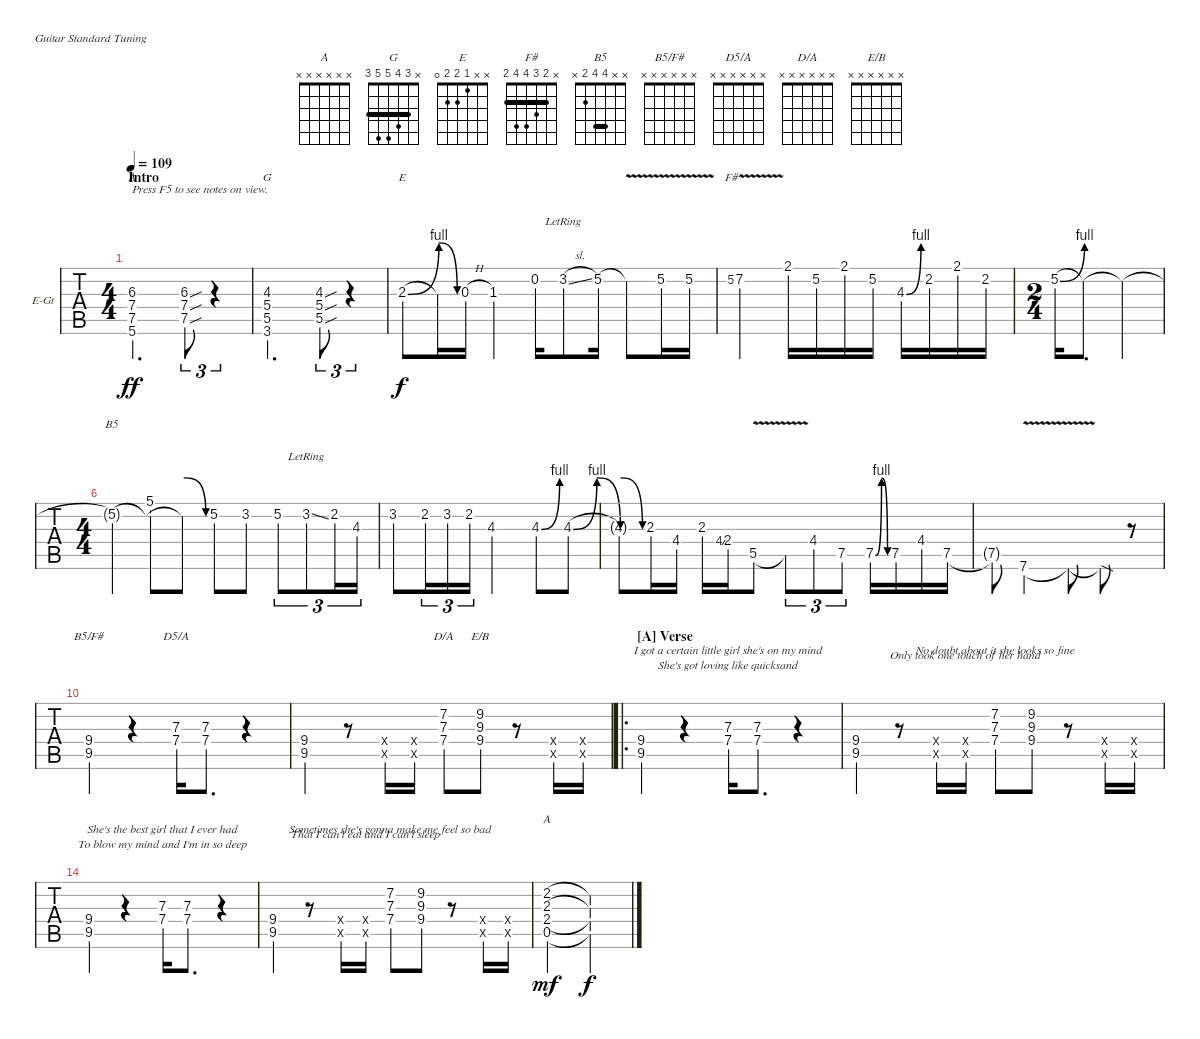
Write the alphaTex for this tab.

\bracketExtendMode nobrackets
\firstSystemTrackNameOrientation horizontal
\otherSystemsTrackNameOrientation horizontal
\defaultBarNumberDisplay FirstOfSystem
\track ("Lead Guitar" "E-Gt") {instrument distortionguitar}
\staff {tabs}
\tuning (E4 B3 G3 D3 A2 E2)
\chord ("A" x 5 6 7 7 5) {firstfret 5 showfingering false barre 5}
\chord ("G" x 3 4 5 5 3) {showfingering false barre 3}
\chord ("E" x x 1 2 2 0) {showfingering false}
\chord ("F#" x 2 3 4 4 2) {showfingering false barre 2}
\chord ("B5" x x 4 4 2 x) {showfingering false barre 4}
\chord ("B5/F#" x x x x x x)
\chord ("D5/A" x x x x x x)
\chord ("D/A" x x x x x x)
\chord ("E/B" x x x x x x)
\chord ("A" x x x x x x)
\ts (4 4)
\beaming (8 2 2 2 2)
\section ("" "Intro")
\scale
0.300728
\tempo 109
\accidentals auto
\clef g2
\ottava regular
\simile none
\ks bminor
(5.6 7.5 7.4 6.3).2{d ch "A" txt "Press F5 to see notes on view." lyrics (0 "") lyrics (1 "") lyrics (2 "") lyrics (3 "") lyrics (4 "") dy ff instrument distortionguitar} (7.5{sou} 7.4{sou} 6.3{sou}).8{tu (3 2) lyrics (0 "") lyrics (1 "") lyrics (2 "") lyrics (3 "") lyrics (4 "")} r.4{tu (3 2)} |
\scale
0.24974 (3.6 5.5 5.4 4.3).2{d ch "G" lyrics (0 "") lyrics (1 "") lyrics (2 "") lyrics (3 "") lyrics (4 "")} (5.5{sou} 5.4{sou} 4.3{sou}).8{tu (3 2) lyrics (0 "") lyrics (1 "") lyrics (2 "") lyrics (3 "") lyrics (4 "")} r.4{tu (3 2)} |
\scale
0.274714 2.3{be (bend 0 0 15 4)}.8{ch "E" lyrics (0 "") lyrics (1 "") lyrics (2 "") lyrics (3 "") lyrics (4 "") dy f} 2.3{be (release 0 4 15 0) t}.16{lyrics (0 "") lyrics (1 "") lyrics (2 "") lyrics (3 "") lyrics (4 "")} 0.3{h}.16{lyrics (0 "") lyrics (1 "") lyrics (2 "") lyrics (3 "") lyrics (4 "")} 1.3.4{lyrics (0 "") lyrics (1 "") lyrics (2 "") lyrics (3 "") lyrics (4 "")} 0.2.16 3.2{sl lr}.8{lyrics (0 "") lyrics (1 "") lyrics (2 "") lyrics (3 "") lyrics (4 "")} 5.2.16{lyrics (0 "") lyrics (1 "") lyrics (2 "") lyrics (3 "") lyrics (4 "")} 5.2{v t}.8 5.2{v}.16 5.2{v}.16 |
\scale
0.174818 5.2.8{ch "F#" lyrics (0 "") lyrics (1 "") lyrics (2 "") lyrics (3 "") lyrics (4 "") gr} 7.2{v}.2{lyrics (0 "") lyrics (1 "") lyrics (2 "") lyrics (3 "") lyrics (4 "")} 2.1.16{lyrics (0 "") lyrics (1 "") lyrics (2 "") lyrics (3 "") lyrics (4 "")} 5.2.16 2.1.16 5.2.16 4.3{be (bend 0 0 15 4)}.16 2.2.16 2.1.16 2.2.16 |
\ts (2 4)
\scale
0.0793651 5.2{be (bend 0 0 15 4)}.16 5.2{be (hold 0 0 60 0) t}.8{d} 5.2{t}.4 |
\ts (4 4)
\scale
0.347821 5.2{t}.4{ch "B5" lyrics (0 "") lyrics (1 "") lyrics (2 "") lyrics (3 "") lyrics (4 "")} (5.1 5.2{t}).8{lyrics (0 "") lyrics (1 "") lyrics (2 "") lyrics (3 "") lyrics (4 "")} 5.2{be (prebendrelease 0 4 15 0) t}.8{lyrics (0 "") lyrics (1 "") lyrics (2 "") lyrics (3 "") lyrics (4 "")} 5.2.8{lyrics (0 "") lyrics (1 "") lyrics (2 "") lyrics (3 "") lyrics (4 "")} 3.2.8{lyrics (0 "") lyrics (1 "") lyrics (2 "") lyrics (3 "") lyrics (4 "")} 5.2.8{tu (3 2) lyrics (0 "") lyrics (1 "") lyrics (2 "") lyrics (3 "") lyrics (4 "")} 3.2{ss lr}.8{tu (3 2)} 2.2.16{tu (3 2) lyrics (0 "") lyrics (1 "") lyrics (2 "") lyrics (3 "") lyrics (4 "")} 4.3.16{tu (3 2) lyrics (0 "") lyrics (1 "") lyrics (2 "") lyrics (3 "") lyrics (4 "")} |
\scale
0.349206 3.2.8{lyrics (0 "") lyrics (1 "") lyrics (2 "") lyrics (3 "") lyrics (4 "") beam merge} 2.2.16{tu (3 2) lyrics (0 "") lyrics (1 "") lyrics (2 "") lyrics (3 "") lyrics (4 "")} 3.2.16{tu (3 2) lyrics (0 "") lyrics (1 "") lyrics (2 "") lyrics (3 "") lyrics (4 "")} 2.2.16{tu (3 2) lyrics (0 "") lyrics (1 "") lyrics (2 "") lyrics (3 "") lyrics (4 "")} 4.3.2{lyrics (0 "") lyrics (1 "") lyrics (2 "") lyrics (3 "") lyrics (4 "")} 4.3{be (bend 0 0 15 4)}.8{lyrics (0 "") lyrics (1 "") lyrics (2 "") lyrics (3 "") lyrics (4 "")} 4.3{be (bendrelease 0 0 10.2 4 20.4 4 30 0)}.8{lyrics (0 "") lyrics (1 "") lyrics (2 "") lyrics (3 "") lyrics (4 "")} |
4.3{be (release 0 4 15 0) t}.8{lyrics (0 "") lyrics (1 "") lyrics (2 "") lyrics (3 "") lyrics (4 "")} 2.3.16{lyrics (0 "") lyrics (1 "") lyrics (2 "") lyrics (3 "") lyrics (4 "")} 4.4.16{lyrics (0 "") lyrics (1 "") lyrics (2 "") lyrics (3 "") lyrics (4 "")} 2.3.16{lyrics (0 "") lyrics (1 "") lyrics (2 "") lyrics (3 "") lyrics (4 "") beam merge} 4.4{ss}.8{lyrics (0 "") lyrics (1 "") lyrics (2 "") lyrics (3 "") lyrics (4 "") gr beam merge} 2.4.16{lyrics (0 "") lyrics (1 "") lyrics (2 "") lyrics (3 "") lyrics (4 "")} 5.5{v}.8{lyrics (0 "") lyrics (1 "") lyrics (2 "") lyrics (3 "") lyrics (4 "")} 5.5{v t}.8{tu (3 2) lyrics (0 "") lyrics (1 "") lyrics (2 "") lyrics (3 "") lyrics (4 "")} 4.4.8{tu (3 2) lyrics (0 "") lyrics (1 "") lyrics (2 "") lyrics (3 "") lyrics (4 "")} 7.5.8{tu (3 2) lyrics (0 "") lyrics (1 "") lyrics (2 "") lyrics (3 "") lyrics (4 "")} 7.5{be (bendrelease 0 0 10.2 4 20.4 4 30 0)}.16{lyrics (0 "") lyrics (1 "") lyrics (2 "") lyrics (3 "") lyrics (4 "")} 7.5.16{lyrics (0 "") lyrics (1 "") lyrics (2 "") lyrics (3 "") lyrics (4 "")} 4.4.16 7.5.16 |
7.5{t}.8{lyrics (0 "") lyrics (1 "") lyrics (2 "") lyrics (3 "") lyrics (4 "")} 7.6{v}.2{lyrics (0 "") lyrics (1 "") lyrics (2 "") lyrics (3 "") lyrics (4 "")} 7.6{t}.8{lyrics (0 "") lyrics (1 "") lyrics (2 "") lyrics (3 "") lyrics (4 "")} 7.6{sod t}.8{lyrics (0 "") lyrics (1 "") lyrics (2 "") lyrics (3 "") lyrics (4 "")} r.8{lyrics (0 "") lyrics (1 "") lyrics (2 "") lyrics (3 "") lyrics (4 "")} |
(9.5 9.4).4{ch "B5/F#" lyrics (0 "") lyrics (1 "") lyrics (2 "") lyrics (3 "") lyrics (4 "")} r.4{lyrics (0 "") lyrics (1 "") lyrics (2 "") lyrics (3 "") lyrics (4 "")} (7.4 7.3).16{ch "D5/A" lyrics (0 "") lyrics (1 "") lyrics (2 "") lyrics (3 "") lyrics (4 "")} (7.3 7.4).8{d lyrics (0 "") lyrics (1 "") lyrics (2 "") lyrics (3 "") lyrics (4 "")} r.4{lyrics (0 "") lyrics (1 "") lyrics (2 "") lyrics (3 "") lyrics (4 "")} |
(9.4 9.5).4{lyrics (0 "") lyrics (1 "") lyrics (2 "") lyrics (3 "") lyrics (4 "")} r.8 (9.5{x} 9.4{x}).16{lyrics (0 "") lyrics (1 "") lyrics (2 "") lyrics (3 "") lyrics (4 "")} (9.4{x} 9.5{x}).16{lyrics (0 "") lyrics (1 "") lyrics (2 "") lyrics (3 "") lyrics (4 "")} (7.4 7.3 7.2).8{ch "D/A" lyrics (0 "") lyrics (1 "") lyrics (2 "") lyrics (3 "") lyrics (4 "")} (9.2 9.3 9.4).8{ch "E/B" lyrics (0 "") lyrics (1 "") lyrics (2 "") lyrics (3 "") lyrics (4 "")} r.8{lyrics (0 "") lyrics (1 "") lyrics (2 "") lyrics (3 "") lyrics (4 "")} (9.5{x} 9.4{x}).16 (9.4{x} 9.5{x}).16 |
\ro
\section ("A" "Verse")
(9.5 9.4).4{lyrics (0 "") lyrics (1 "") lyrics (2 "") lyrics (3 "") lyrics (4 "")} r.4 (7.4 7.3).16{lyrics (0 "I got a certain little girl she's on my mind") lyrics (1 "She's got loving like quicksand") lyrics (2 "") lyrics (3 "") lyrics (4 "")} (7.4 7.3).8{d lyrics (0 "") lyrics (1 "") lyrics (2 "") lyrics (3 "") lyrics (4 "")} r.4 |
(9.4 9.5).4{lyrics (0 "") lyrics (1 "") lyrics (2 "") lyrics (3 "") lyrics (4 "")} r.8 (9.5{x} 9.4{x}).16{lyrics (0 "") lyrics (1 "") lyrics (2 "") lyrics (3 "") lyrics (4 "")} (9.4{x} 9.5{x}).16{lyrics (0 "") lyrics (1 "Only took one touch of her hand") lyrics (2 "") lyrics (3 "") lyrics (4 "")} (7.4 7.3 7.2).8{lyrics (0 "No doubt about it she looks so fine") lyrics (1 "") lyrics (2 "") lyrics (3 "") lyrics (4 "")} (9.2 9.3 9.4).8{lyrics (0 "") lyrics (1 "") lyrics (2 "") lyrics (3 "") lyrics (4 "")} r.8 (9.5{x} 9.4{x}).16{lyrics (0 "") lyrics (1 "") lyrics (2 "") lyrics (3 "") lyrics (4 "")} (9.4{x} 9.5{x}).16{lyrics (0 "") lyrics (1 "") lyrics (2 "") lyrics (3 "") lyrics (4 "")} |
(9.5 9.4).4{lyrics (0 "") lyrics (1 "") lyrics (2 "") lyrics (3 "") lyrics (4 "")} r.4 (7.4 7.3).16{lyrics (0 "She's the best girl that I ever had") lyrics (1 "To blow my mind and I'm in so deep") lyrics (2 "") lyrics (3 "") lyrics (4 "")} (7.4 7.3).8{d lyrics (0 "") lyrics (1 "") lyrics (2 "") lyrics (3 "") lyrics (4 "")} r.4 |
(9.4 9.5).4{lyrics (0 "") lyrics (1 "") lyrics (2 "") lyrics (3 "") lyrics (4 "")} r.8 (9.5{x} 9.4{x}).16{lyrics (0 "") lyrics (1 "") lyrics (2 "") lyrics (3 "") lyrics (4 "")} (9.4{x} 9.5{x}).16{lyrics (0 "") lyrics (1 "That I can't eat and I can't sleep") lyrics (2 "") lyrics (3 "") lyrics (4 "")} (7.4 7.3 7.2).8{lyrics (0 "Sometimes she's gonna make me feel so bad") lyrics (1 "") lyrics (2 "") lyrics (3 "") lyrics (4 "")} (9.2 9.3 9.4).8{lyrics (0 "") lyrics (1 "") lyrics (2 "") lyrics (3 "") lyrics (4 "")} r.8 (9.5{x} 9.4{x}).16{lyrics (0 "") lyrics (1 "") lyrics (2 "") lyrics (3 "") lyrics (4 "")} (9.4{x} 9.5{x}).16{lyrics (0 "") lyrics (1 "") lyrics (2 "") lyrics (3 "") lyrics (4 "")} |
(0.5 2.4 2.3 2.2).2{ch "A" lyrics (0 "") lyrics (1 "") lyrics (2 "") lyrics (3 "") lyrics (4 "") dy mf} (0.5{t} 2.4{t} 2.3{t} 2.2{t}).2{lyrics (0 "") lyrics (1 "") lyrics (2 "") lyrics (3 "") lyrics (4 "") dy f}
